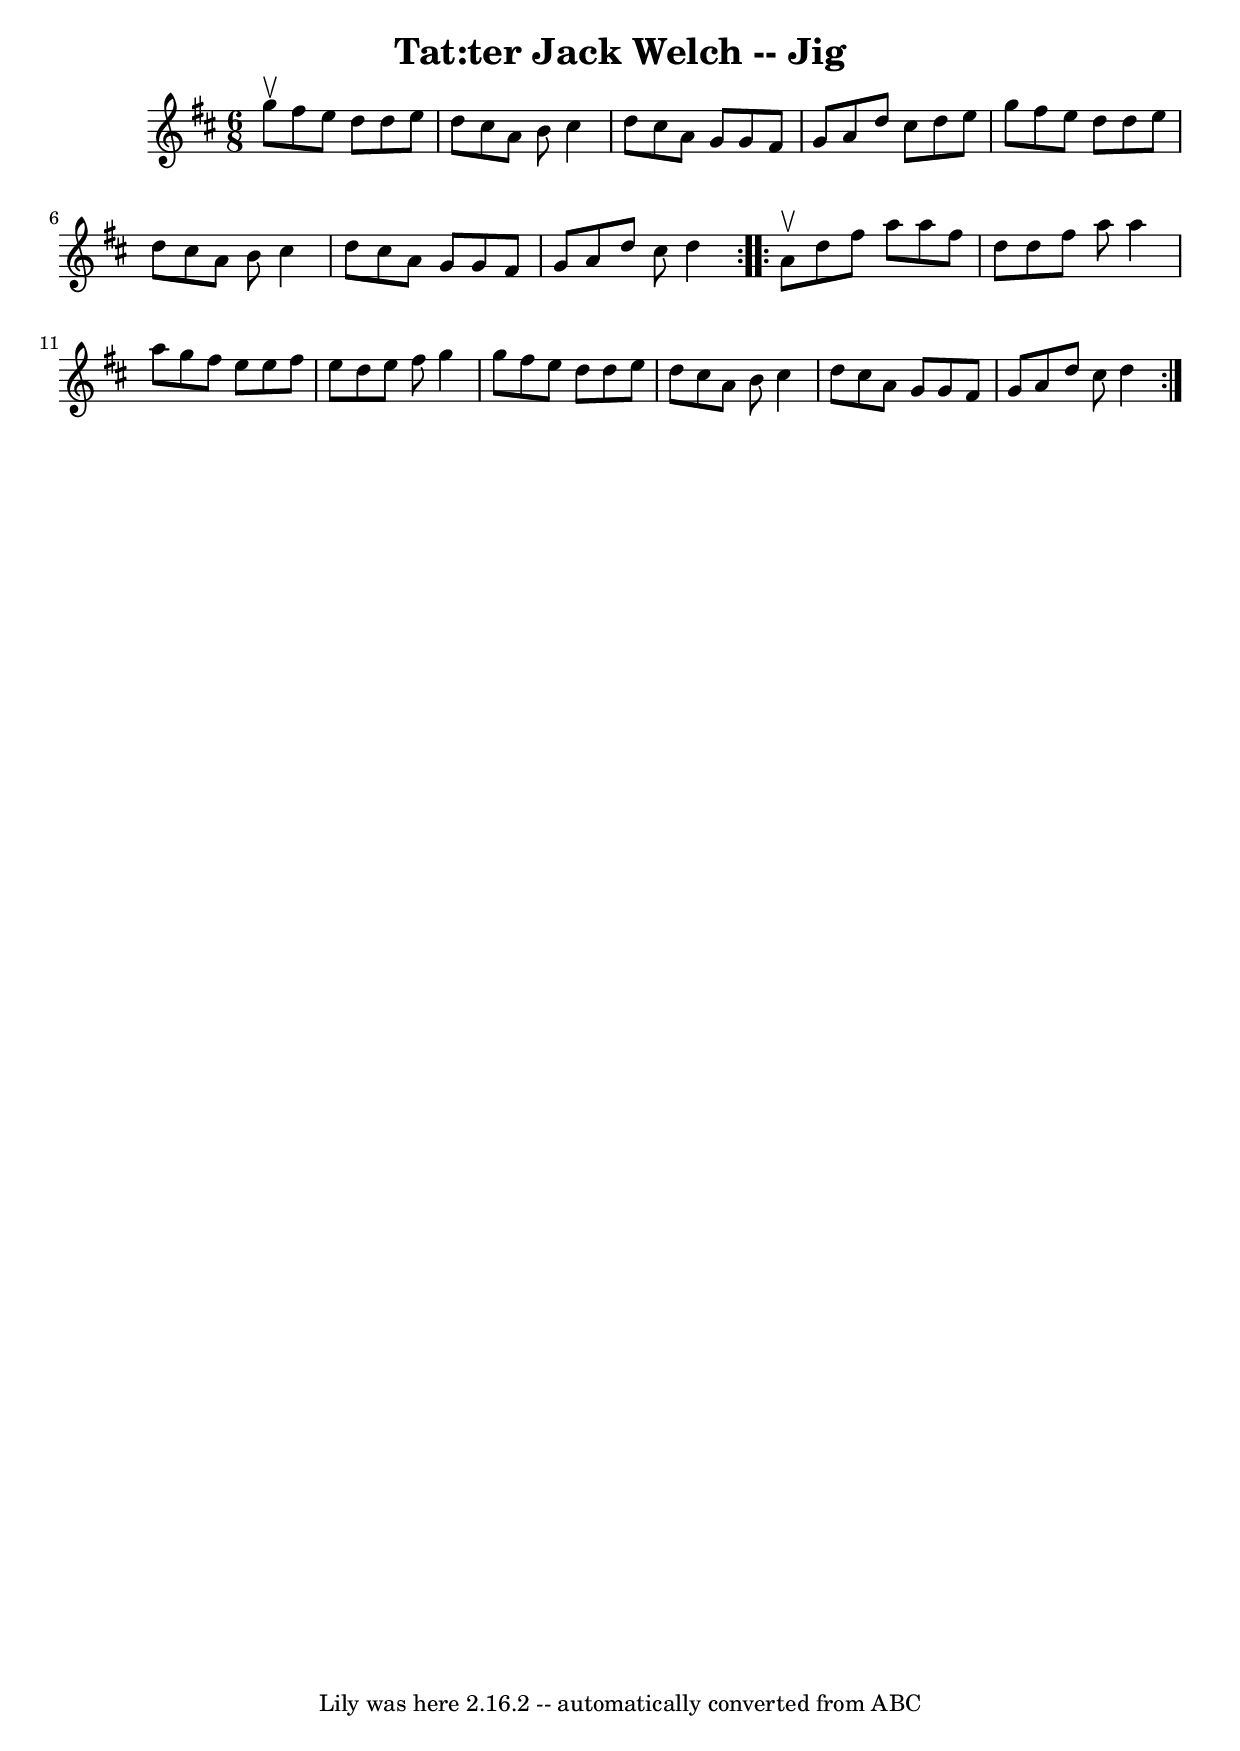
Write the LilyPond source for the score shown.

\version "2.16.2"
\include "Mammoth.ily"
\header {
  %% book = "Ryan's Mammoth Collection"
  crossRefNumber = "1"
  footnotes = "\\\\91 481"
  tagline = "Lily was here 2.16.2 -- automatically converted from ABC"
  title = "Tat:ter Jack Welch -- Jig"

}
voicedefault =  {



  \repeat volta 2 {

    \time 6/8 
    \key d \major
 g''8^\upbow |
    fis''8 e''8 d''8    
    d''8 e''8 d''8    |
    cis''8 a'8 b'8 cis''4 d''8    
    |
    cis''8 a'8 g'8 g'8 fis'8 g'8    |
    a'8    
    d''8 cis''8 d''8 e''8 g''8    |
    fis''8 e''8 d''8   
    d''8 e''8 d''8    |
    cis''8 a'8 b'8 cis''4 d''8    
    |
    cis''8 a'8 g'8 g'8 fis'8 g'8    |
    a'8    
    d''8 cis''8 d''4  
  }     
  \repeat volta 2 {
    a'8^\upbow |
    d''8 
    fis''8 a''8 a''8 fis''8 d''8    |
    d''8 fis''8    
    a''8 a''4 a''8    |
    g''8 fis''8 e''8 e''8 fis''8    
    e''8    |
    d''8 e''8 fis''8 g''4 g''8    |
    
    fis''8 e''8 d''8 d''8 e''8 d''8    |
    cis''8 a'8    
    b'8 cis''4 d''8    |
    cis''8 a'8 g'8 g'8 fis'8 g'8 
    |
    a'8 d''8 cis''8 d''4  
  }   

}

\score{
  <<

    \context Staff="default"
    {
      \voicedefault 
      
    }

  >>
  \layout {
    
  }
  \midi {
  }

}
